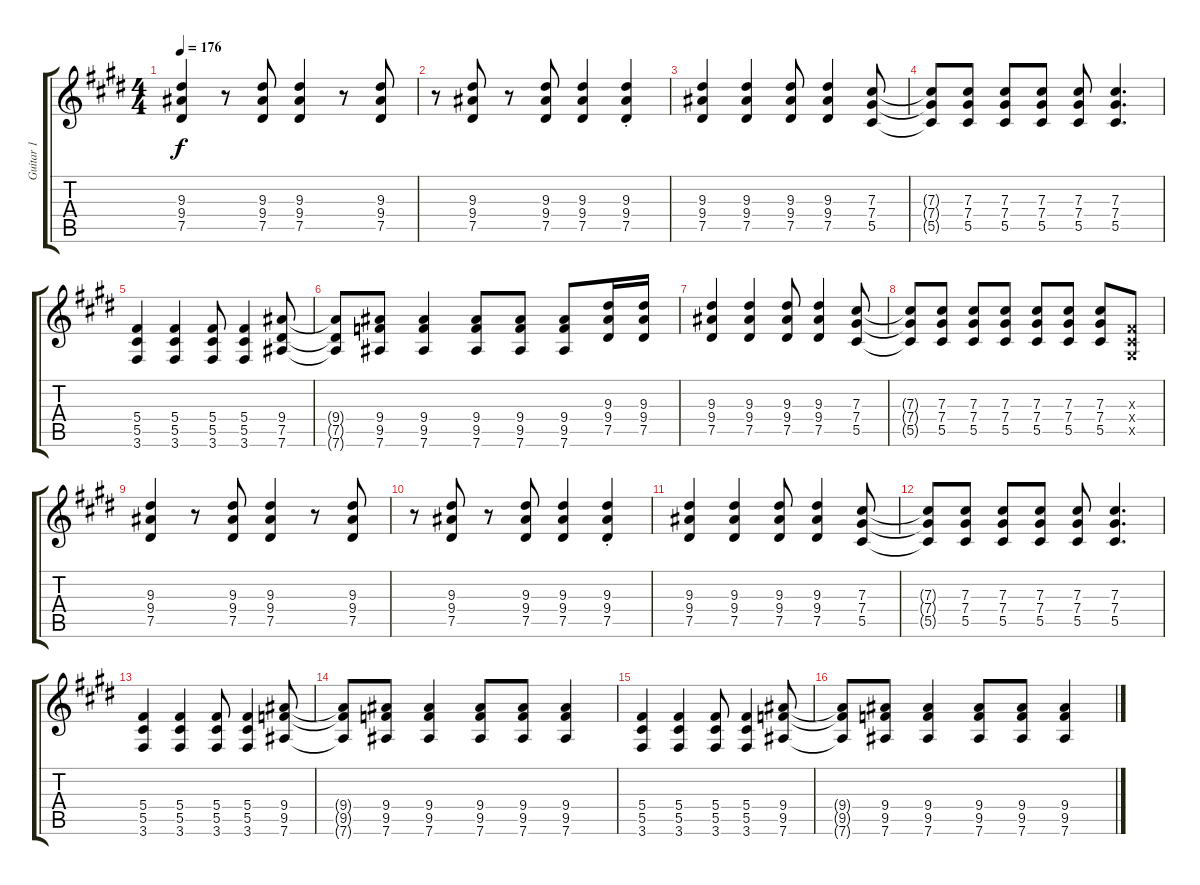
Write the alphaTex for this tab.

\track ("Guitar 1" "Guitar 1") {instrument distortionguitar}
\staff {score tabs}
\tuning (Eb4 Bb3 Gb3 Db3 Ab2 Eb2) {hide}
\ts (4 4)
\tempo 176
\clef g2
\ks e
(9.3 9.4 7.5).4{dy f} r.8 (9.3 9.4 7.5).8 (9.3 9.4 7.5).4 r.8 (9.3 9.4 7.5).8 |
r.8 (9.3 9.4 7.5).8 r.8 (9.3 9.4 7.5).8 (9.3 9.4 7.5).4 (9.3{st} 9.4{st} 7.5{st}).4 |
(9.3 9.4 7.5).4 (9.3 9.4 7.5).4 (9.3 9.4 7.5).8 (9.3 9.4 7.5).4 (7.3 7.4 5.5).8 |
(7.3{t} 7.4{t} 5.5{t}).8 (7.3 7.4 5.5).8 (7.3 7.4 5.5).8 (7.3 7.4 5.5).8 (7.3 7.4 5.5).8 (7.3 7.4 5.5).4{d} |
(5.4 5.5 3.6).4 (5.4 5.5 3.6).4 (5.4 5.5 3.6).8 (5.4 5.5 3.6).4 (9.4 7.5 7.6).8 |
(9.4{t} 7.5{t} 7.6{t}).8 (9.4 9.5 7.6).8 (9.4 9.5 7.6).4 (9.4 9.5 7.6).8 (9.4 9.5 7.6).8 (9.4 9.5 7.6).8 (9.3 9.4 7.5).16 (9.3 9.4 7.5).16 |
(9.3 9.4 7.5).4 (9.3 9.4 7.5).4 (9.3 9.4 7.5).8 (9.3 9.4 7.5).4 (7.3 7.4 5.5).8 |
(7.3{t} 7.4{t} 5.5{t}).8 (7.3 7.4 5.5).8 (7.3 7.4 5.5).8 (7.3 7.4 5.5).8 (7.3 7.4 5.5).8 (7.3 7.4 5.5).8 (7.3 7.4 5.5).8 (0.3{x} 0.4{x} 0.5{x}).8 |
(9.3 9.4 7.5).4 r.8 (9.3 9.4 7.5).8 (9.3 9.4 7.5).4 r.8 (9.3 9.4 7.5).8 |
r.8 (9.3 9.4 7.5).8 r.8 (9.3 9.4 7.5).8 (9.3 9.4 7.5).4 (9.3{st} 9.4{st} 7.5{st}).4 |
(9.3 9.4 7.5).4 (9.3 9.4 7.5).4 (9.3 9.4 7.5).8 (9.3 9.4 7.5).4 (7.3 7.4 5.5).8 |
(7.3{t} 7.4{t} 5.5{t}).8 (7.3 7.4 5.5).8 (7.3 7.4 5.5).8 (7.3 7.4 5.5).8 (7.3 7.4 5.5).8 (7.3 7.4 5.5).4{d} |
(5.4 5.5 3.6).4 (5.4 5.5 3.6).4 (5.4 5.5 3.6).8 (5.4 5.5 3.6).4 (9.4 9.5 7.6).8 |
(9.4{t} 9.5{t} 7.6{t}).8 (9.4 9.5 7.6).8 (9.4 9.5 7.6).4 (9.4 9.5 7.6).8 (9.4 9.5 7.6).8 (9.4 9.5 7.6).4 |
(5.4 5.5 3.6).4 (5.4 5.5 3.6).4 (5.4 5.5 3.6).8 (5.4 5.5 3.6).4 (9.4 9.5 7.6).8 |
(9.4{t} 9.5{t} 7.6{t}).8 (9.4 9.5 7.6).8 (9.4 9.5 7.6).4 (9.4 9.5 7.6).8 (9.4 9.5 7.6).8 (9.4 9.5 7.6).4
